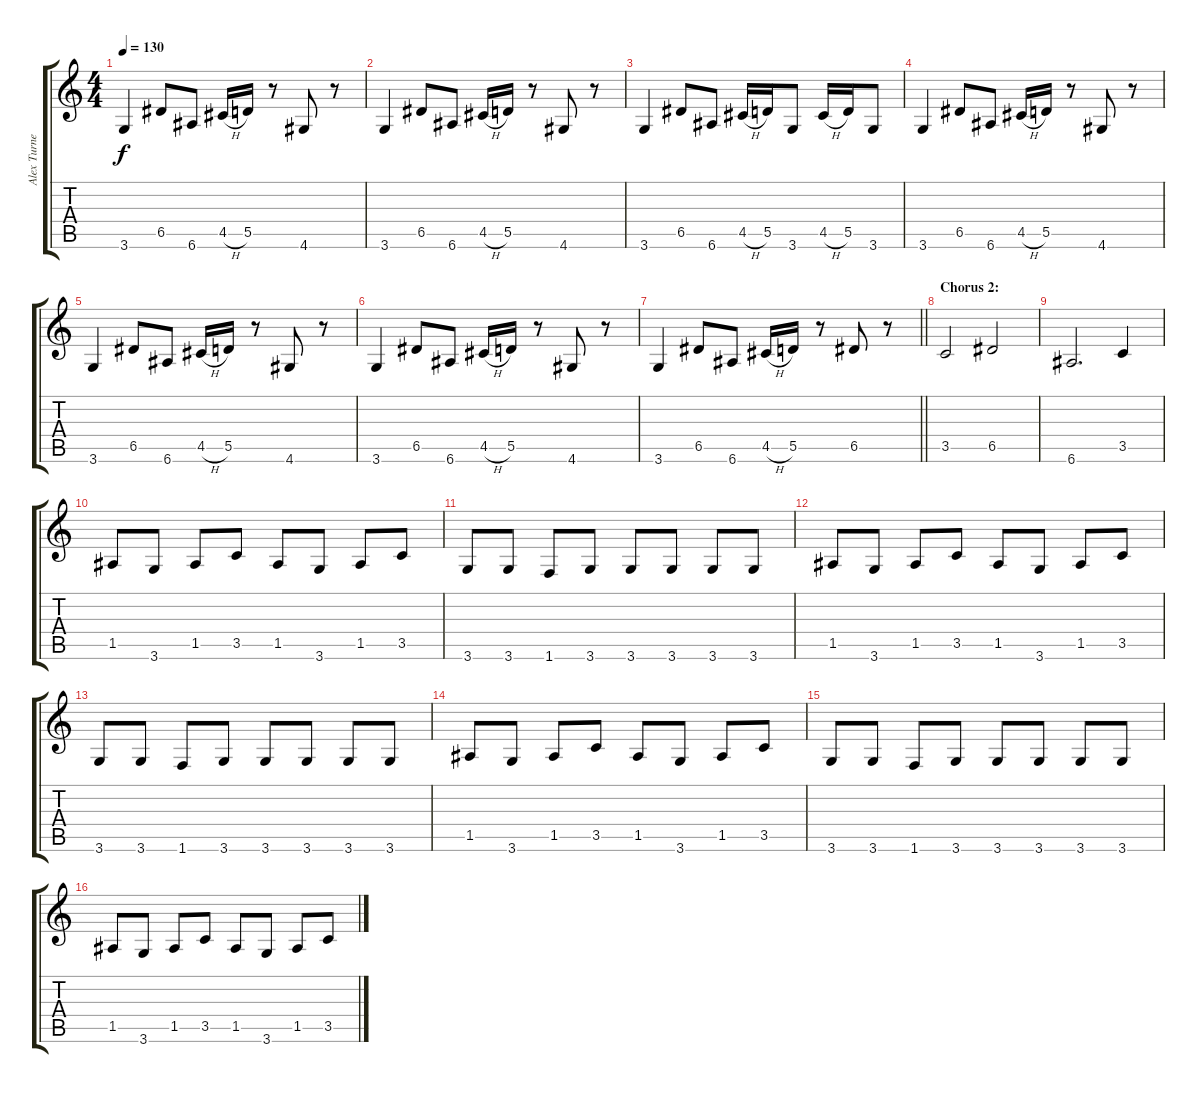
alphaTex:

\track ("Alex Turner (Rhythm Guitar)" "Alex Turne") {instrument overdrivenguitar}
\staff {score tabs}
\tuning (E4 B3 G3 D3 A2 E2) {hide}
\ts (4 4)
\tempo 130
\clef g2
\ks c
3.6.4{dy f} 6.5.8 6.6.8 4.5{h}.16 5.5.16 r.8 4.6.8 r.8 |
3.6.4 6.5.8 6.6.8 4.5{h}.16 5.5.16 r.8 4.6.8 r.8 |
3.6.4 6.5.8 6.6.8 4.5{h}.16 5.5.16 3.6.8 4.5{h}.16 5.5.16 3.6.8 |
3.6.4 6.5.8 6.6.8 4.5{h}.16 5.5.16 r.8 4.6.8 r.8 |
3.6.4 6.5.8 6.6.8 4.5{h}.16 5.5.16 r.8 4.6.8 r.8 |
3.6.4 6.5.8 6.6.8 4.5{h}.16 5.5.16 r.8 4.6.8 r.8 |
\barLineRight lightlight
3.6.4 6.5.8 6.6.8 4.5{h}.16 5.5.16 r.8 6.5.8 r.8 |
\section ("" "Chorus 2:")
3.5.2 6.5.2 |
6.6.2{d} 3.5.4 |
1.5.8 3.6.8 1.5.8 3.5.8 1.5.8 3.6.8 1.5.8 3.5.8 |
3.6.8 3.6.8 1.6.8 3.6.8 3.6.8 3.6.8 3.6.8 3.6.8 |
1.5.8 3.6.8 1.5.8 3.5.8 1.5.8 3.6.8 1.5.8 3.5.8 |
3.6.8 3.6.8 1.6.8 3.6.8 3.6.8 3.6.8 3.6.8 3.6.8 |
1.5.8 3.6.8 1.5.8 3.5.8 1.5.8 3.6.8 1.5.8 3.5.8 |
3.6.8 3.6.8 1.6.8 3.6.8 3.6.8 3.6.8 3.6.8 3.6.8 |
1.5.8 3.6.8 1.5.8 3.5.8 1.5.8 3.6.8 1.5.8 3.5.8
